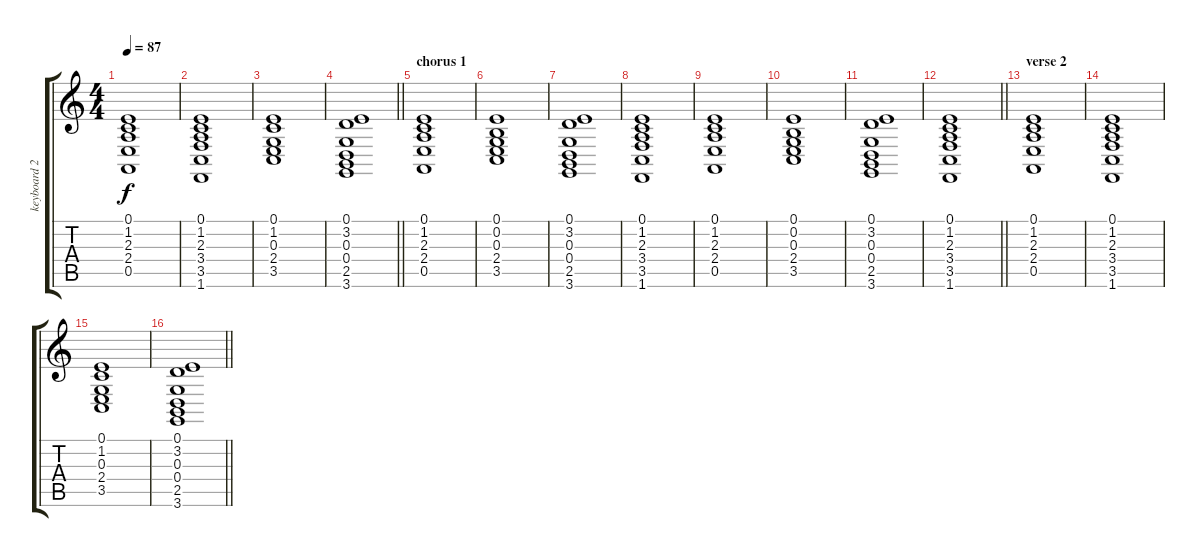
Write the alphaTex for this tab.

\track ("keyboard 2" "keyboard 2") {instrument pad2warm}
\staff {score tabs}
\tuning (E4 B3 G3 D3 A2 E2) {hide}
\ts (4 4)
\tempo 87
\clef g2
\ks c
(0.1 1.2 2.3 2.4 0.5).1{dy f} |
(0.1 1.2 2.3 3.4 3.5 1.6).1 |
(0.1 1.2 0.3 2.4 3.5).1 |
\barLineRight lightlight
(0.1 3.2 0.3 0.4 2.5 3.6).1 |
\section ("" "chorus 1")
(0.1 1.2 2.3 2.4 0.5).1 |
(0.1 0.2 0.3 2.4 3.5).1 |
(0.1 3.2 0.3 0.4 2.5 3.6).1 |
(0.1 1.2 2.3 3.4 3.5 1.6).1 |
(0.1 1.2 2.3 2.4 0.5).1 |
(0.1 0.2 0.3 2.4 3.5).1 |
(0.1 3.2 0.3 0.4 2.5 3.6).1 |
\barLineRight lightlight
(0.1 1.2 2.3 3.4 3.5 1.6).1 |
\section ("" "verse 2")
(0.1 1.2 2.3 2.4 0.5).1 |
(0.1 1.2 2.3 3.4 3.5 1.6).1 |
(0.1 1.2 0.3 2.4 3.5).1 |
\barLineRight lightlight
(0.1 3.2 0.3 0.4 2.5 3.6).1
